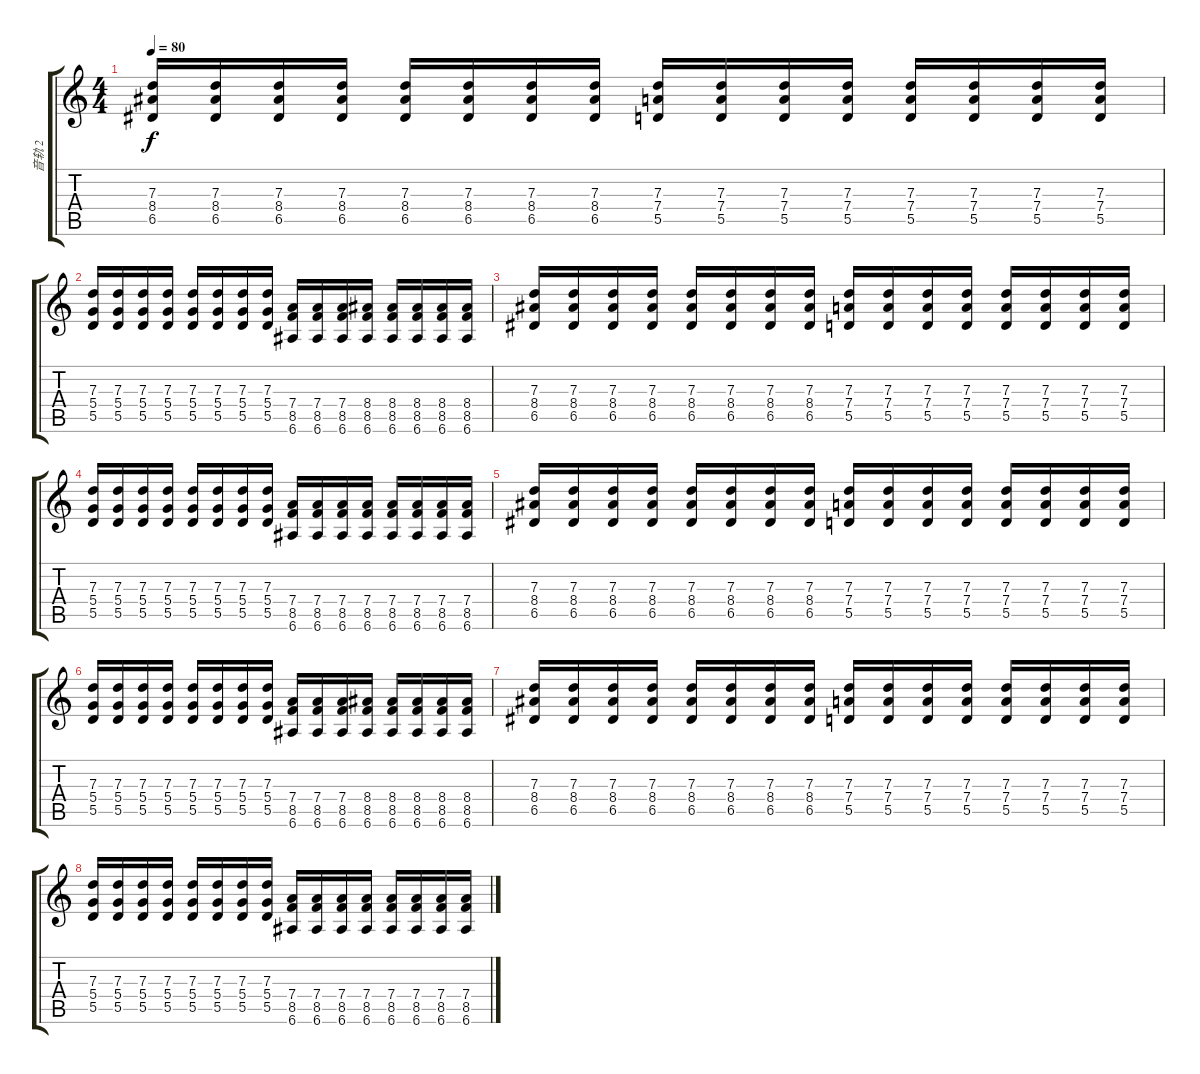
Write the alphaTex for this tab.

\track ("音轨 2" "音轨 2") {instrument distortionguitar}
\staff {score tabs}
\tuning (E4 B3 G3 D3 A2 E2) {hide}
\ts (4 4)
\tempo 80
\clef g2
\ks c
(7.3 8.4 6.5).16{dy f} (7.3 8.4 6.5).16 (7.3 8.4 6.5).16 (7.3 8.4 6.5).16 (7.3 8.4 6.5).16 (7.3 8.4 6.5).16 (7.3 8.4 6.5).16 (7.3 8.4 6.5).16 (7.3 7.4 5.5).16 (7.3 7.4 5.5).16 (7.3 7.4 5.5).16 (7.3 7.4 5.5).16 (7.3 7.4 5.5).16 (7.3 7.4 5.5).16 (7.3 7.4 5.5).16 (7.3 7.4 5.5).16 |
(7.3 5.4 5.5).16 (7.3 5.4 5.5).16 (7.3 5.4 5.5).16 (7.3 5.4 5.5).16 (7.3 5.4 5.5).16 (7.3 5.4 5.5).16 (7.3 5.4 5.5).16 (7.3 5.4 5.5).16 (7.4 8.5 6.6).16 (7.4 8.5 6.6).16 (7.4 8.5 6.6).16 (8.4 8.5 6.6).16 (8.4 8.5 6.6).16 (8.4 8.5 6.6).16 (8.4 8.5 6.6).16 (8.4 8.5 6.6).16 |
(7.3 8.4 6.5).16 (7.3 8.4 6.5).16 (7.3 8.4 6.5).16 (7.3 8.4 6.5).16 (7.3 8.4 6.5).16 (7.3 8.4 6.5).16 (7.3 8.4 6.5).16 (7.3 8.4 6.5).16 (7.3 7.4 5.5).16 (7.3 7.4 5.5).16 (7.3 7.4 5.5).16 (7.3 7.4 5.5).16 (7.3 7.4 5.5).16 (7.3 7.4 5.5).16 (7.3 7.4 5.5).16 (7.3 7.4 5.5).16 |
(7.3 5.4 5.5).16 (7.3 5.4 5.5).16 (7.3 5.4 5.5).16 (7.3 5.4 5.5).16 (7.3 5.4 5.5).16 (7.3 5.4 5.5).16 (7.3 5.4 5.5).16 (7.3 5.4 5.5).16 (7.4 8.5 6.6).16 (7.4 8.5 6.6).16 (7.4 8.5 6.6).16 (7.4 8.5 6.6).16 (7.4 8.5 6.6).16 (7.4 8.5 6.6).16 (7.4 8.5 6.6).16 (7.4 8.5 6.6).16 |
(7.3 8.4 6.5).16 (7.3 8.4 6.5).16 (7.3 8.4 6.5).16 (7.3 8.4 6.5).16 (7.3 8.4 6.5).16 (7.3 8.4 6.5).16 (7.3 8.4 6.5).16 (7.3 8.4 6.5).16 (7.3 7.4 5.5).16 (7.3 7.4 5.5).16 (7.3 7.4 5.5).16 (7.3 7.4 5.5).16 (7.3 7.4 5.5).16 (7.3 7.4 5.5).16 (7.3 7.4 5.5).16 (7.3 7.4 5.5).16 |
(7.3 5.4 5.5).16 (7.3 5.4 5.5).16 (7.3 5.4 5.5).16 (7.3 5.4 5.5).16 (7.3 5.4 5.5).16 (7.3 5.4 5.5).16 (7.3 5.4 5.5).16 (7.3 5.4 5.5).16 (7.4 8.5 6.6).16 (7.4 8.5 6.6).16 (7.4 8.5 6.6).16 (8.4 8.5 6.6).16 (8.4 8.5 6.6).16 (8.4 8.5 6.6).16 (8.4 8.5 6.6).16 (8.4 8.5 6.6).16 |
(7.3 8.4 6.5).16 (7.3 8.4 6.5).16 (7.3 8.4 6.5).16 (7.3 8.4 6.5).16 (7.3 8.4 6.5).16 (7.3 8.4 6.5).16 (7.3 8.4 6.5).16 (7.3 8.4 6.5).16 (7.3 7.4 5.5).16 (7.3 7.4 5.5).16 (7.3 7.4 5.5).16 (7.3 7.4 5.5).16 (7.3 7.4 5.5).16 (7.3 7.4 5.5).16 (7.3 7.4 5.5).16 (7.3 7.4 5.5).16 |
(7.3 5.4 5.5).16 (7.3 5.4 5.5).16 (7.3 5.4 5.5).16 (7.3 5.4 5.5).16 (7.3 5.4 5.5).16 (7.3 5.4 5.5).16 (7.3 5.4 5.5).16 (7.3 5.4 5.5).16 (7.4 8.5 6.6).16 (7.4 8.5 6.6).16 (7.4 8.5 6.6).16 (7.4 8.5 6.6).16 (7.4 8.5 6.6).16 (7.4 8.5 6.6).16 (7.4 8.5 6.6).16 (7.4 8.5 6.6).16
